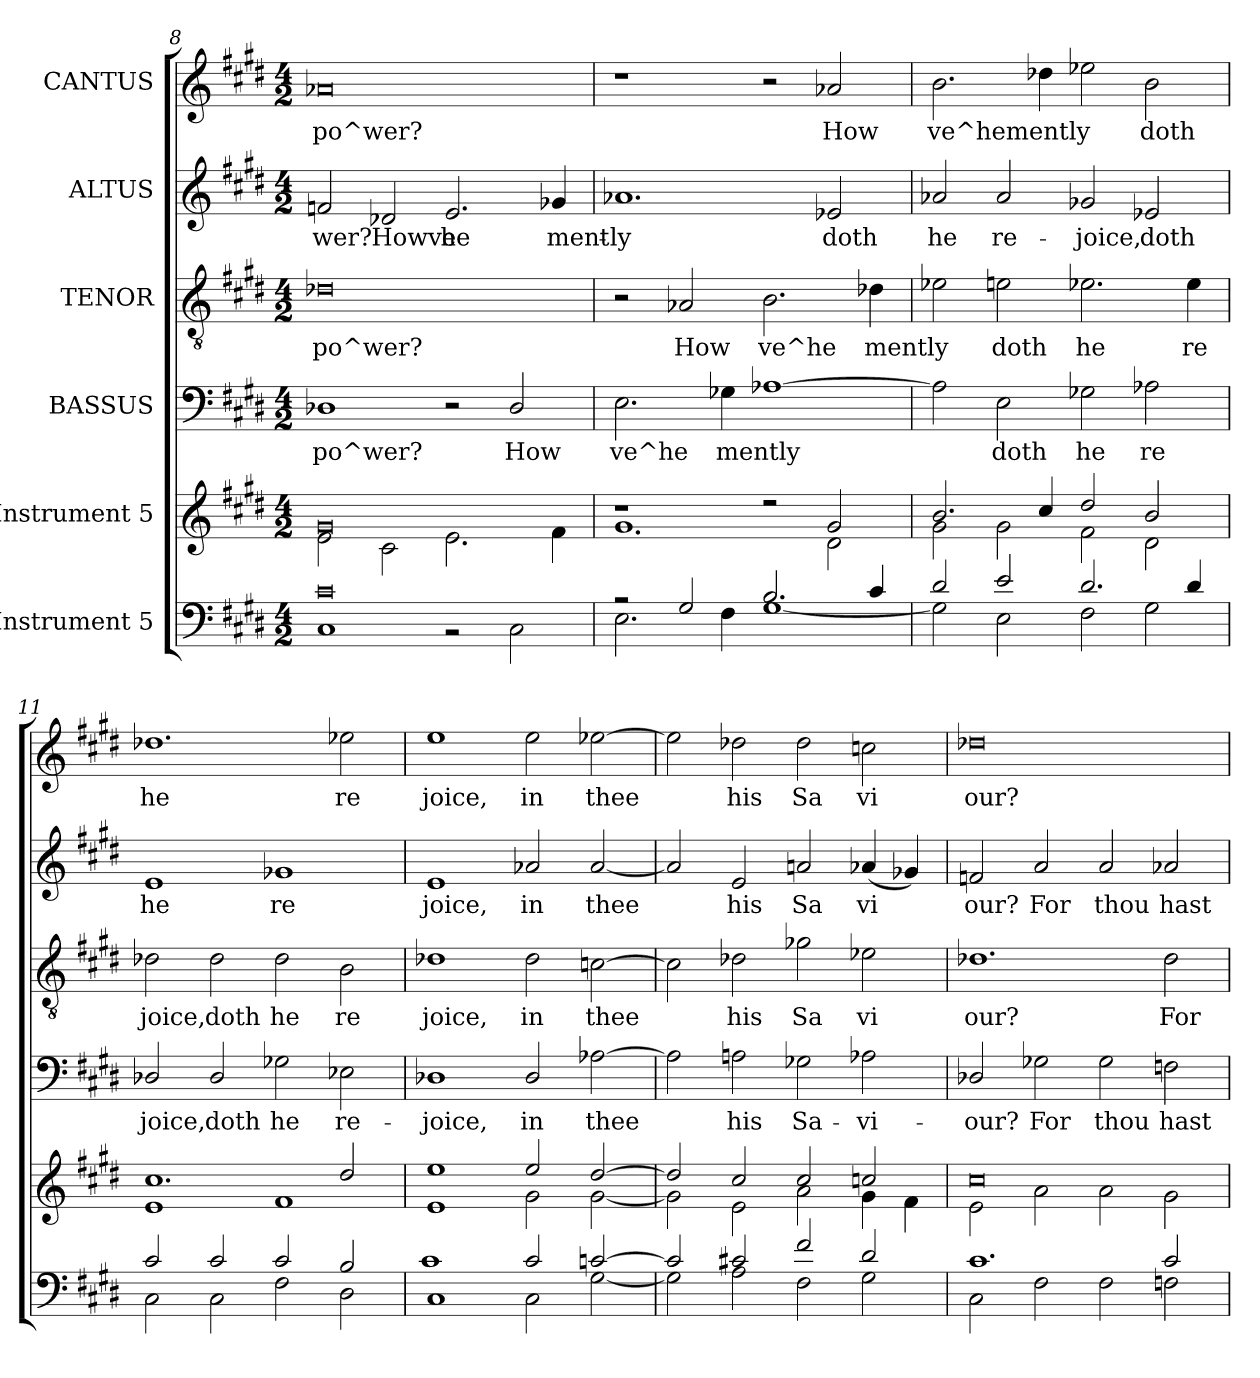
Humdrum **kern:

**kern	**kern	**kern	**text	**kern	**text	**kern	**text	**kern	**text
*part6	*part5	*part4	*part4	*part3	*part3	*part2	*part2	*part1	*part1
*staff6	*staff5	*staff4	*staff4	*staff3	*staff3	*staff2	*staff2	*staff1	*staff1
*I"Instrument 5	*I"Instrument 5	*I"BASSUS	*	*I"TENOR	*	*I"ALTUS	*	*I"CANTUS	*
*clefF4	*clefG2	*clefF4	*	*clefGv2	*	*clefG2	*	*clefG2	*
*ITrd-3c-5	*ITrd-3c-5	*ITrd2c3	*	*ITrd2c3	*	*ITrd2c3	*	*ITrd2c3	*
*k[f#c#g#]	*k[f#c#g#]	*k[f#c#g#d#a#e#b#]	*	*k[f#c#g#d#a#e#b#]	*	*k[f#c#g#d#a#e#b#]	*	*k[f#c#g#d#a#e#b#]	*
*A:	*A:	*C#:	*	*C#:	*	*C#:	*	*C#:	*
*M4/2	*M4/2	*M4/2	*	*M4/2	*	*M4/2	*	*M4/2	*
=8	=8	=8	=8	=8	=8	=8	=8	=8	=8
*^	*^	*	*	*	*	*	*	*	*
!	!	!	!	!	!LO:LY:b:cj	!	!LO:LY:b:cj	!	!LO:LY:b:cj	!	!LO:LY:b:cj
0f#	1F#	0cc#	2a\	1BB-	po^wer?	0B-	po^wer?	2d/	wer?	0f	po^wer?
!	!	!	!	!	!	!	!	!	!LO:LY:b:cj	!	!
.	.	.	2f#\	.	.	.	.	2B-/	Howve	.	.
!	!	!	!	!	!	!	!	!	!LO:LY:b:cj	!	!
.	2r	.	2.a\	2r	.	.	.	2.c#/	he	.	.
!	!	!	!	!	!LO:LY:b:cj	!	!	!	!	!	!
.	2F#\	.	.	2BB-/	How	.	.	.	.	.	.
!	!	!	!	!	!	!	!	!	!LO:LY:b:cj	!	!
.	.	.	4b\	.	.	.	.	4e-/	ment-	.	.
=9	=9	=9	=9	=9	=9	=9	=9	=9	=9	=9	=9
!	!	!	!	!	!LO:LY:b:cj	!	!	!	!LO:LY:b:cj	!	!
2r	2.A\	1r	1.cc#	2.C#\	ve^he	2r	.	1.f	-ly	1r	.
!	!	!	!	!	!	!	!LO:LY:b:cj	!	!	!	!
2c#/	.	.	.	.	.	2F/	How	.	.	.	.
!	!	!	!	!	!LO:LY:b:cj	!	!	!	!	!	!
.	4B\	.	.	4E-\	mently	.	.	.	.	.	.
!	!	!	!	!	!LO:LY:b:cj	!	!LO:LY:b:cj	!	!	!	!
2.e/	[<1c#	2r	.	[>1F	.	2.G#\	ve^he	.	.	2r	.
!	!	!	!	!	!	!	!	!	!LO:LY:b:cj	!	!LO:LY:b:cj
.	.	2cc#/	2g#\	.	.	.	.	2c/	doth	2f/	How
!	!	!	!	!	!	!	!LO:LY:b:cj	!	!	!	!
4f#/	.	.	.	.	.	4B-\	mently	.	.	.	.
=10	=10	=10	=10	=10	=10	=10	=10	=10	=10	=10	=10
!	!	!	!	!	!LO:LY:b:cj	!	!LO:LY:b:cj	!	!LO:LY:b:cj	!	!LO:LY:b:cj
2g#/	2c#\]	2.ee/	2cc#\	2F\]	.	2c\	.	2f/	he	2.g#\	ve^hemently
!	!	!	!	!	!LO:LY:b:cj	!	!LO:LY:b:cj	!	!LO:LY:b:cj	!	!
2a/	2A\	.	2cc#\	2C#\	doth	2c#\	doth	2f/	re-	.	.
!	!	!	!	!	!	!	!	!	!	!	!LO:LY:b:cj
.	.	4ff#/	.	.	.	.	.	.	.	4b-\	.
!	!	!	!	!	!LO:LY:b:cj	!	!LO:LY:b:cj	!	!LO:LY:b:cj	!	!LO:LY:b:cj
2.g#/	2B\	2gg#/	2b\	2E-\	he	2.c\	he	2e-/	-joice,	2cc\	.
!	!	!	!	!	!LO:LY:b:cj	!	!	!	!LO:LY:b:cj	!	!LO:LY:b:cj
.	2c#\	2ee/	2g#\	2F\	re	.	.	2c/	doth	2g#\	doth
!	!	!	!	!	!	!	!LO:LY:b:cj	!	!	!	!
4g#/	.	.	.	.	.	4c\	re	.	.	.	.
!!LO:PB:g=z
=11	=11	=11	=11	=11	=11	=11	=11	=11	=11	=11	=11
!	!	!	!	!	!LO:LY:b:cj	!	!LO:LY:b:cj	!	!LO:LY:b:cj	!	!LO:LY:b:cj
2f#/	2F#\	1.ff#	1a	2BB-/	joice,	2B-\	joice,	1c#	he	1.b-	he
!	!	!	!	!	!LO:LY:b:cj	!	!LO:LY:b:cj	!	!	!	!
2f#/	2F#\	.	.	2BB-/	doth	2B-\	doth	.	.	.	.
!	!	!	!	!	!LO:LY:b:cj	!	!LO:LY:b:cj	!	!LO:LY:b:cj	!	!
2f#/	2B\	.	1b	2E-\	he	2B-\	he	1e-	re	.	.
!	!	!	!	!	!LO:LY:b:cj	!	!LO:LY:b:cj	!	!	!	!LO:LY:b:cj
2e/	2G#\	2gg#/	.	2C\	re-	2G#\	re	.	.	2cc\	re
=12	=12	=12	=12	=12	=12	=12	=12	=12	=12	=12	=12
!	!	!	!	!	!LO:LY:b:cj	!	!LO:LY:b:cj	!	!LO:LY:b:cj	!	!LO:LY:b:cj
1F#	1f#	1aa	1a	1BB-	-joice,	1B-	joice,	1c#	joice,	1cc#	joice,
!	!	!	!	!	!LO:LY:b:cj	!	!LO:LY:b:cj	!	!LO:LY:b:cj	!	!LO:LY:b:cj
2f#/	2F#\	2aa/	2cc#\	2BB-/	in	2B-\	in	2f/	in	2cc#\	in
!	!	!	!	!	!LO:LY:b:cj	!	!LO:LY:b:cj	!	!LO:LY:b:cj	!	!LO:LY:b:cj
[>2fn/	[<2c#\	[>2gg#/	[<2cc#\	[>2F\	thee	[>2An\	thee	[<2f/	thee	[>2cc\	thee
=13	=13	=13	=13	=13	=13	=13	=13	=13	=13	=13	=13
!	!	!	!	!	!LO:LY:b:cj	!	!LO:LY:b:cj	!	!LO:LY:b:cj	!	!LO:LY:b:cj
2f/]	2c#\]	2gg#/]	2cc#\]	2F\]	.	2A\]	.	2f/]	.	2cc\]	.
!	!	!	!	!	!LO:LY:b:cj	!	!LO:LY:b:cj	!	!LO:LY:b:cj	!	!LO:LY:b:cj
2f#/	2d\	2ff#/	2a\	2F#\	his	2B-\	his	2c#/	his	2b-\	his
!	!	!	!	!	!LO:LY:b:cj	!	!LO:LY:b:cj	!	!LO:LY:b:cj	!	!LO:LY:b:cj
2b/	2B\	2ff#/	2dd\	2E-\	Sa-	2e-\	Sa	2f#/	Sa	2b-\	Sa
!	!	!	!	!	!LO:LY:b:cj	!	!LO:LY:b:cj	!	!LO:LY:b:cj	!	!LO:LY:b:cj
2g#/	2c#\	2ff/	4cc#\	2F\	-vi-	2c\	vi	(<4f/	vi	2a\	vi
!	!	!	!	!	!	!	!	!	!LO:LY:b:cj	!	!
.	.	.	4b\	.	.	.	.	4e-/)	.	.	.
=14	=14	=14	=14	=14	=14	=14	=14	=14	=14	=14	=14
!	!	!	!	!	!LO:LY:b:cj	!	!LO:LY:b:cj	!	!LO:LY:b:cj	!	!LO:LY:b:cj
1.f#	2F#\	0ff#	2a\	2BB-/	-our?	1.B-	our?	2d/	our?	0b-	our?
!	!	!	!	!	!LO:LY:b:cj	!	!	!	!LO:LY:b:cj	!	!
.	2B\	.	2dd\	2E-\	For	.	.	2f#/	For	.	.
!	!	!	!	!	!LO:LY:b:cj	!	!	!	!LO:LY:b:cj	!	!
.	2B\	.	2dd\	2E-\	thou	.	.	2f#/	thou	.	.
!	!	!	!	!	!LO:LY:b:cj	!	!LO:LY:b:cj	!	!LO:LY:b:cj	!	!
2f#/	2B-X\	.	2cc#\	2Dn\	hast	2B-\	For	2f/	hast	.	.
*v	*v	*	*	*	*	*	*	*	*	*	*
*	*v	*v	*	*	*	*	*	*	*	*
=	=	=	=	=	=	=	=	=	=
*-	*-	*-	*-	*-	*-	*-	*-	*-	*-
